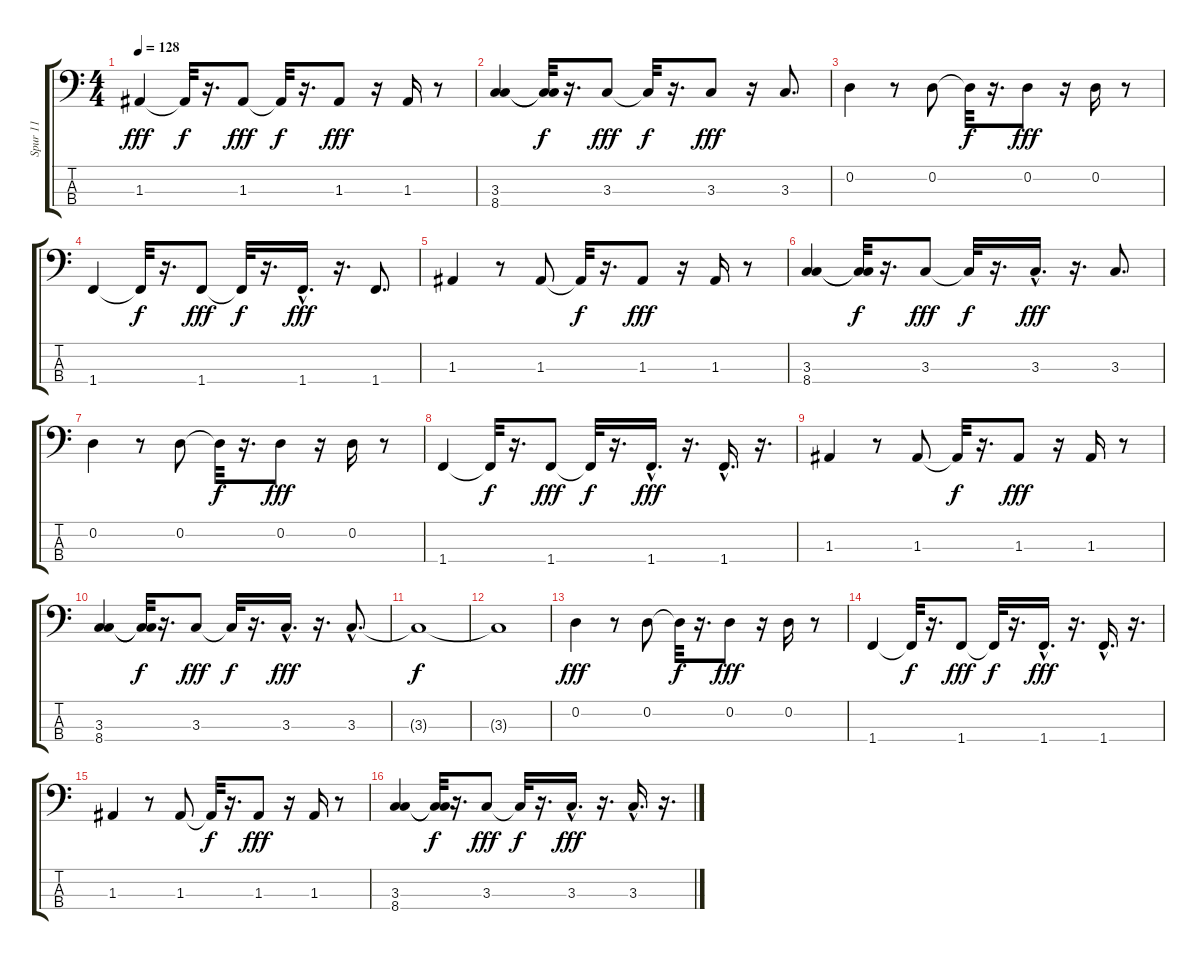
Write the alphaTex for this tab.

\track ("Spur 11" "Spur 11") {instrument synthbass2}
\staff {score tabs}
\tuning (G2 D2 A1 E1) {hide}
\ts (4 4)
\tempo 128
\clef f4
\ks c
1.3.4{dy fff} 1.3{t}.32{dy f} r.16{d} 1.3.8{dy fff} 1.3{t}.32{dy f} r.16{d} 1.3.8{dy fff} r.16 1.3.16 r.8 |
(3.3 8.4).4 (3.3{t} 8.4{t}).32{dy f} r.16{d} 3.3.8{dy fff} 3.3{t}.32{dy f} r.16{d} 3.3.8{dy fff} r.16 3.3.8{d} |
0.2.4 r.8 0.2.8 0.2{t}.32{dy f} r.16{d} 0.2.8{dy fff} r.16 0.2.16 r.8 |
1.4.4 1.4{t}.32{dy f} r.16{d} 1.4.8{dy fff} 1.4{t}.32{dy f} r.16{d} 1.4{hac}.16{d dy fff} r.16{d} 1.4.8{d} |
1.3.4 r.8 1.3.8 1.3{t}.32{dy f} r.16{d} 1.3.8{dy fff} r.16 1.3.16 r.8 |
(3.3 8.4).4 (3.3{t} 8.4{t}).32{dy f} r.16{d} 3.3.8{dy fff} 3.3{t}.32{dy f} r.16{d} 3.3{hac}.16{d dy fff} r.16{d} 3.3.8{d} |
0.2.4 r.8 0.2.8 0.2{t}.32{dy f} r.16{d} 0.2.8{dy fff} r.16 0.2.16 r.8 |
1.4.4 1.4{t}.32{dy f} r.16{d} 1.4.8{dy fff} 1.4{t}.32{dy f} r.16{d} 1.4{hac}.16{d dy fff} r.16{d} 1.4{hac}.16{d} r.16{d} |
1.3.4 r.8 1.3.8 1.3{t}.32{dy f} r.16{d} 1.3.8{dy fff} r.16 1.3.16 r.8 |
(3.3 8.4).4 (3.3{t} 8.4{t}).32{dy f} r.16{d} 3.3.8{dy fff} 3.3{t}.32{dy f} r.16{d} 3.3{hac}.16{d dy fff} r.16{d} 3.3{hac}.8{d} |
3.3{t}.1{dy f} |
3.3{t}.1 |
0.2.4{dy fff} r.8 0.2.8 0.2{t}.32{dy f} r.16{d} 0.2.8{dy fff} r.16 0.2.16 r.8 |
1.4.4 1.4{t}.32{dy f} r.16{d} 1.4.8{dy fff} 1.4{t}.32{dy f} r.16{d} 1.4{hac}.16{d dy fff} r.16{d} 1.4{hac}.16{d} r.16{d} |
1.3.4 r.8 1.3.8 1.3{t}.32{dy f} r.16{d} 1.3.8{dy fff} r.16 1.3.16 r.8 |
(3.3 8.4).4 (3.3{t} 8.4{t}).32{dy f} r.16{d} 3.3.8{dy fff} 3.3{t}.32{dy f} r.16{d} 3.3{hac}.16{d dy fff} r.16{d} 3.3{hac}.16{d} r.16{d}
